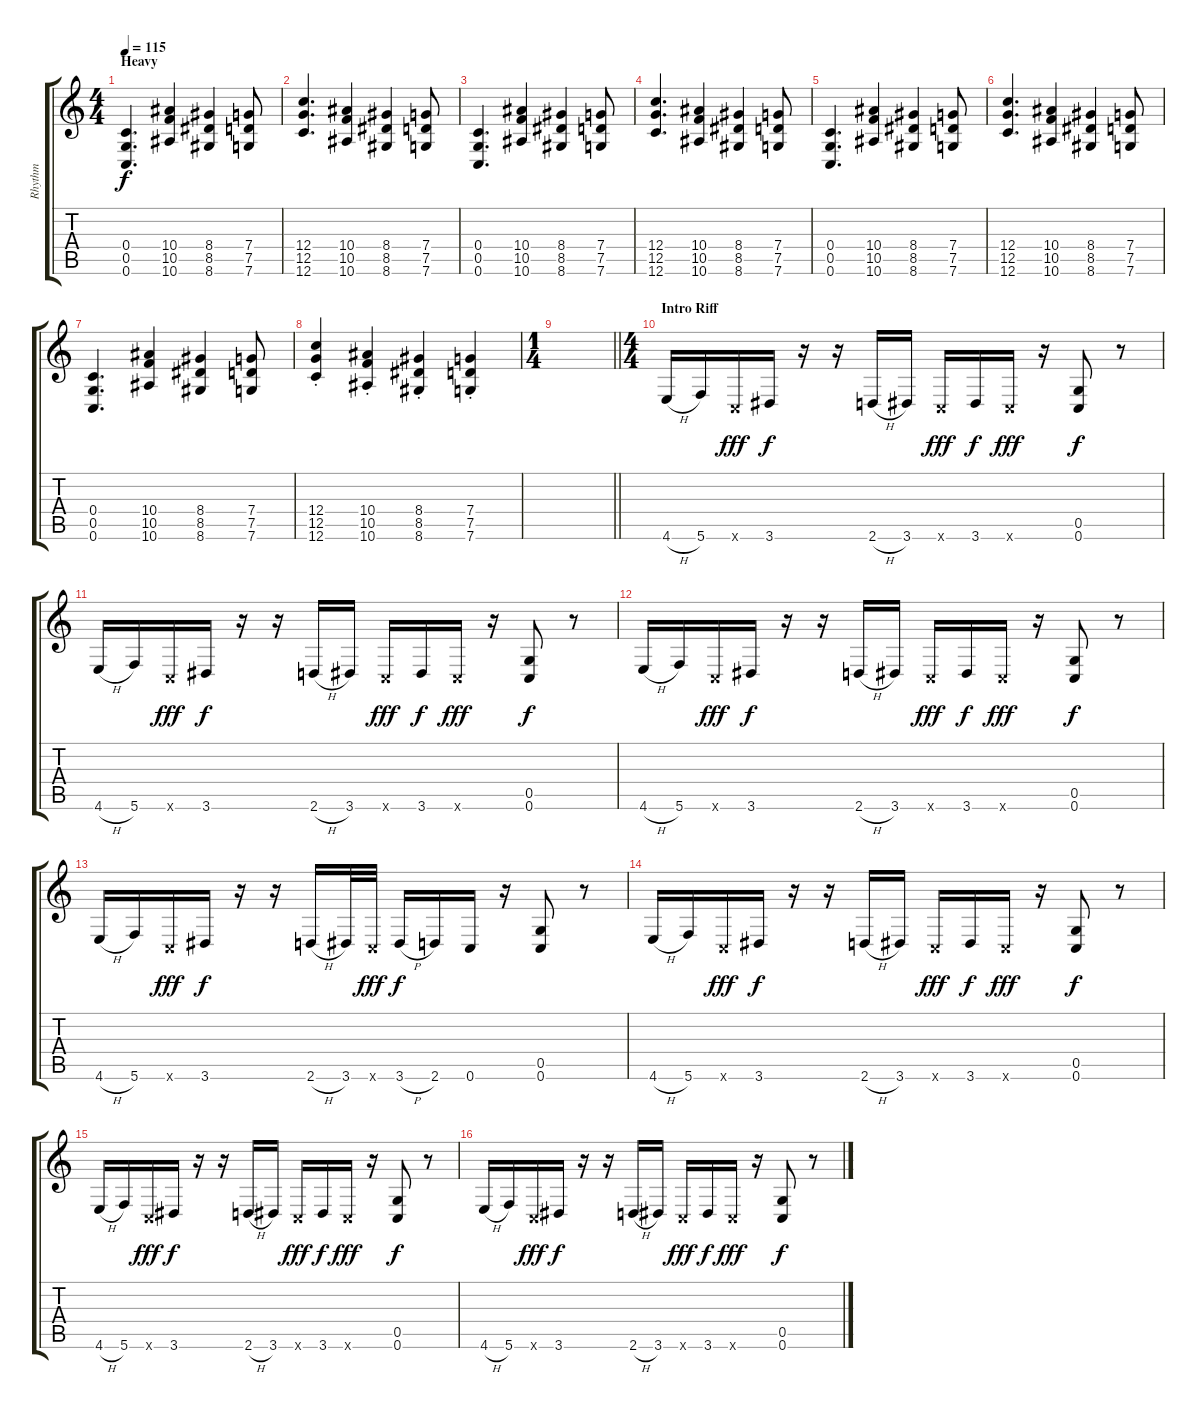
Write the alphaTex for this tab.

\track ("Rhythm" "Rhythm") {instrument distortionguitar}
\staff {score tabs}
\tuning (D4 A3 F3 C3 G2 C2) {hide}
\ts (4 4)
\section ("" "Heavy")
\tempo 115
\clef g2
\ks c
(0.4 0.5 0.6).4{d dy f volume 13} (10.4 10.5 10.6).4 (8.4 8.5 8.6).4 (7.4 7.5 7.6).8 |
(12.4 12.5 12.6).4{d} (10.4 10.5 10.6).4 (8.4 8.5 8.6).4 (7.4 7.5 7.6).8 |
(0.4 0.5 0.6).4{d} (10.4 10.5 10.6).4 (8.4 8.5 8.6).4 (7.4 7.5 7.6).8 |
(12.4 12.5 12.6).4{d} (10.4 10.5 10.6).4 (8.4 8.5 8.6).4 (7.4 7.5 7.6).8 |
(0.4 0.5 0.6).4{d} (10.4 10.5 10.6).4 (8.4 8.5 8.6).4 (7.4 7.5 7.6).8 |
(12.4 12.5 12.6).4{d} (10.4 10.5 10.6).4 (8.4 8.5 8.6).4 (7.4 7.5 7.6).8 |
(0.4 0.5 0.6).4{d} (10.4 10.5 10.6).4 (8.4 8.5 8.6).4 (7.4 7.5 7.6).8 |
(12.4{st} 12.5{st} 12.6{st}).4 (10.4{st} 10.5{st} 10.6{st}).4 (8.4{st} 8.5{st} 8.6{st}).4 (7.4{st} 7.5{st} 7.6{st}).4 |
\ts (1 4)
\barLineRight lightlight
|
\ts (4 4)
\section ("" "Intro Riff")
4.6{h}.16 5.6.16 0.6{x}.16{dy fff} 3.6.16{dy f} r.16 r.16 2.6{h}.16 3.6.16 0.6{x}.16{dy fff} 3.6.16{dy f} 0.6{x}.16{dy fff} r.16 (0.5 0.6).8{dy f} r.8 |
4.6{h}.16 5.6.16 0.6{x}.16{dy fff} 3.6.16{dy f} r.16 r.16 2.6{h}.16 3.6.16 0.6{x}.16{dy fff} 3.6.16{dy f} 0.6{x}.16{dy fff} r.16 (0.5 0.6).8{dy f} r.8 |
4.6{h}.16 5.6.16 0.6{x}.16{dy fff} 3.6.16{dy f} r.16 r.16 2.6{h}.16 3.6.16 0.6{x}.16{dy fff} 3.6.16{dy f} 0.6{x}.16{dy fff} r.16 (0.5 0.6).8{dy f} r.8 |
4.6{h}.16 5.6.16 0.6{x}.16{dy fff} 3.6.16{dy f} r.16 r.16 2.6{h}.16 3.6.32 0.6{x}.32{dy fff} 3.6{h}.16{dy f} 2.6.16 0.6.16 r.16 (0.5 0.6).8 r.8 |
4.6{h}.16 5.6.16 0.6{x}.16{dy fff} 3.6.16{dy f} r.16 r.16 2.6{h}.16 3.6.16 0.6{x}.16{dy fff} 3.6.16{dy f} 0.6{x}.16{dy fff} r.16 (0.5 0.6).8{dy f} r.8 |
4.6{h}.16 5.6.16 0.6{x}.16{dy fff} 3.6.16{dy f} r.16 r.16 2.6{h}.16 3.6.16 0.6{x}.16{dy fff} 3.6.16{dy f} 0.6{x}.16{dy fff} r.16 (0.5 0.6).8{dy f} r.8 |
4.6{h}.16 5.6.16 0.6{x}.16{dy fff} 3.6.16{dy f} r.16 r.16 2.6{h}.16 3.6.16 0.6{x}.16{dy fff} 3.6.16{dy f} 0.6{x}.16{dy fff} r.16 (0.5 0.6).8{dy f} r.8
